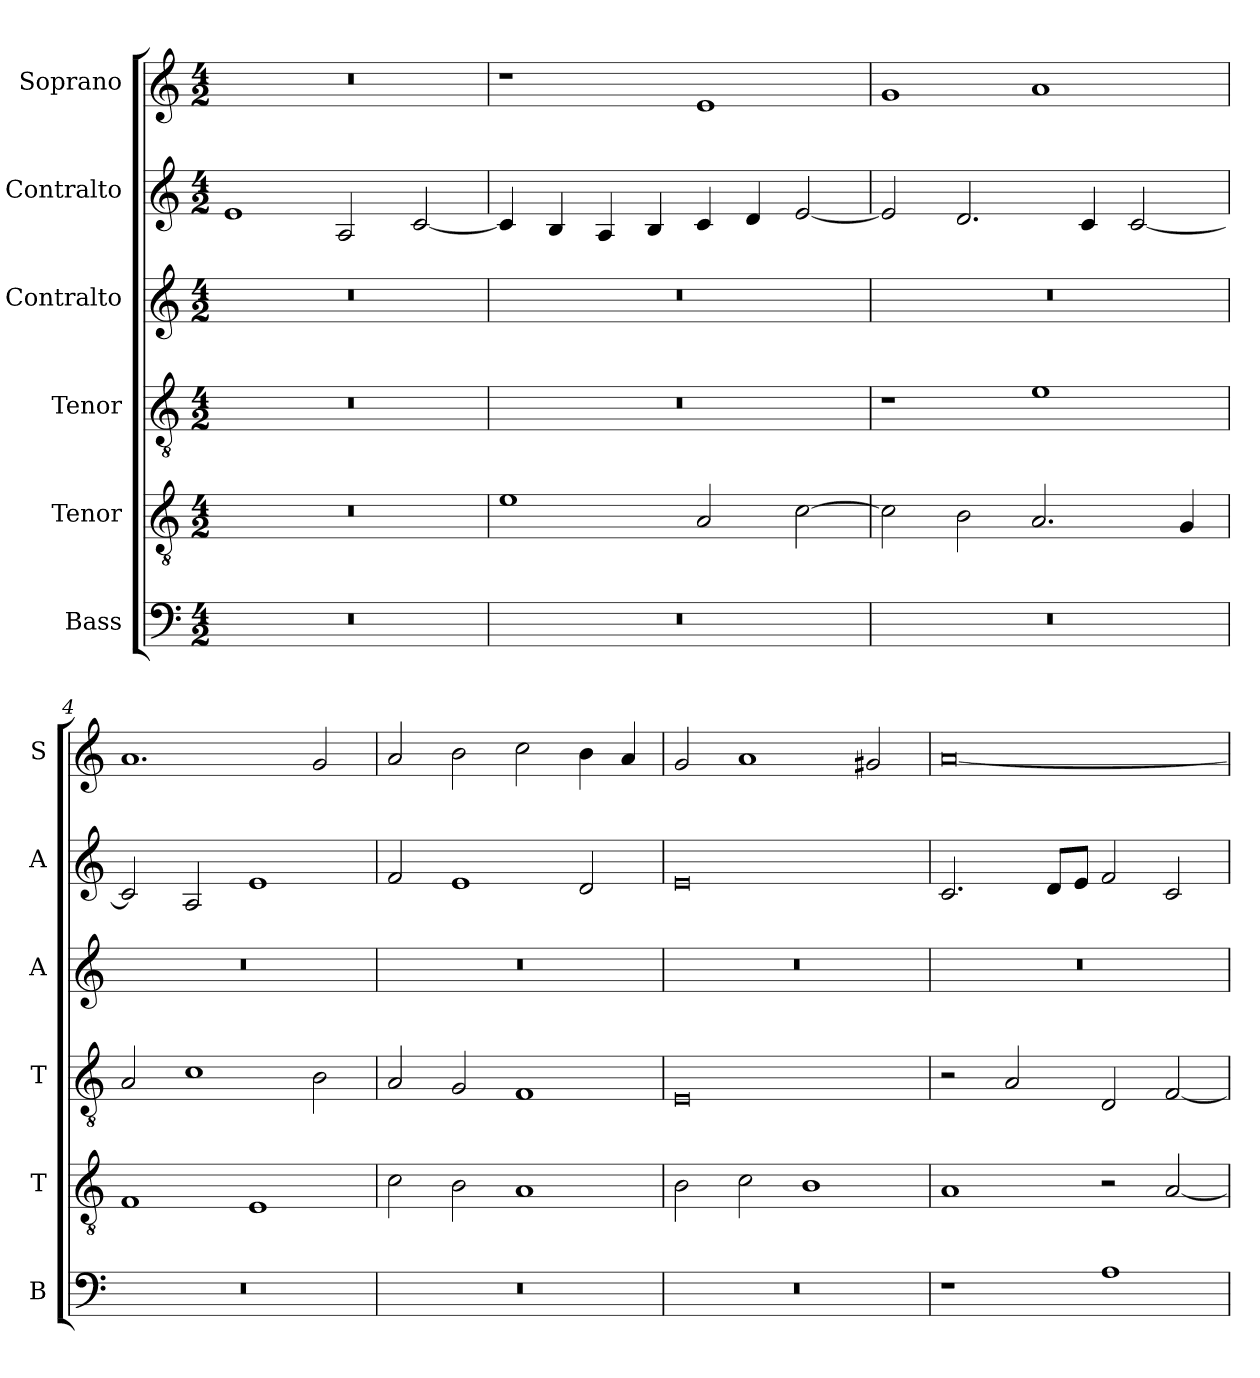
**kern	**kern	**kern	**kern	**kern	**kern
*part6	*part5	*part4	*part3	*part2	*part1
*staff6	*staff5	*staff4	*staff3	*staff2	*staff1
*I"Bass	*I"Tenor	*I"Tenor	*I"Contralto	*I"Contralto	*I"Soprano
*I'B	*I'T	*I'T	*I'A	*I'A	*I'S
*clefF4	*clefGv2	*clefGv2	*clefG2	*clefG2	*clefG2
*k[]	*k[]	*k[]	*k[]	*k[]	*k[]
*A:aeo	*A:aeo	*A:aeo	*A:aeo	*A:aeo	*A:aeo
*M4/2	*M4/2	*M4/2	*M4/2	*M4/2	*M4/2
=1	=1	=1	=1	=1	=1
0r	0r	0r	0r	1e	0r
.	.	.	.	2A	.
.	.	.	.	[2c	.
=2	=2	=2	=2	=2	=2
0r	1e	0r	0r	4c]	1r
.	.	.	.	4B	.
.	.	.	.	4A	.
.	.	.	.	4B	.
.	2A	.	.	4c	1e
.	.	.	.	4d	.
.	[2c	.	.	[2e	.
=3	=3	=3	=3	=3	=3
0r	2c]	1r	0r	2e]	1g
.	2B	.	.	2.d	.
.	2.A	1e	.	.	1a
.	.	.	.	4c	.
.	.	.	.	[2c	.
.	4G	.	.	.	.
=4	=4	=4	=4	=4	=4
0r	1F	2A	0r	2c]	1.a
.	.	1c	.	2A	.
.	1E	.	.	1e	.
.	.	2B	.	.	2g
=5	=5	=5	=5	=5	=5
0r	2c	2A	0r	2f	2a
.	2B	2G	.	1e	2b
.	1A	1F	.	.	2cc
.	.	.	.	2d	4b
.	.	.	.	.	4a
=6	=6	=6	=6	=6	=6
0r	2B	0E	0r	0e	2g
.	2c	.	.	.	1a
.	1B	.	.	.	.
.	.	.	.	.	2g#X
=7	=7	=7	=7	=7	=7
1r	1A	2r	0r	2.c	[0a
.	.	2A	.	.	.
.	.	.	.	8d/L	.
.	.	.	.	8e/J	.
1A	2r	2D	.	2f	.
.	[2A	[2F	.	2c	.
=	=	=	=	=	=
*-	*-	*-	*-	*-	*-
